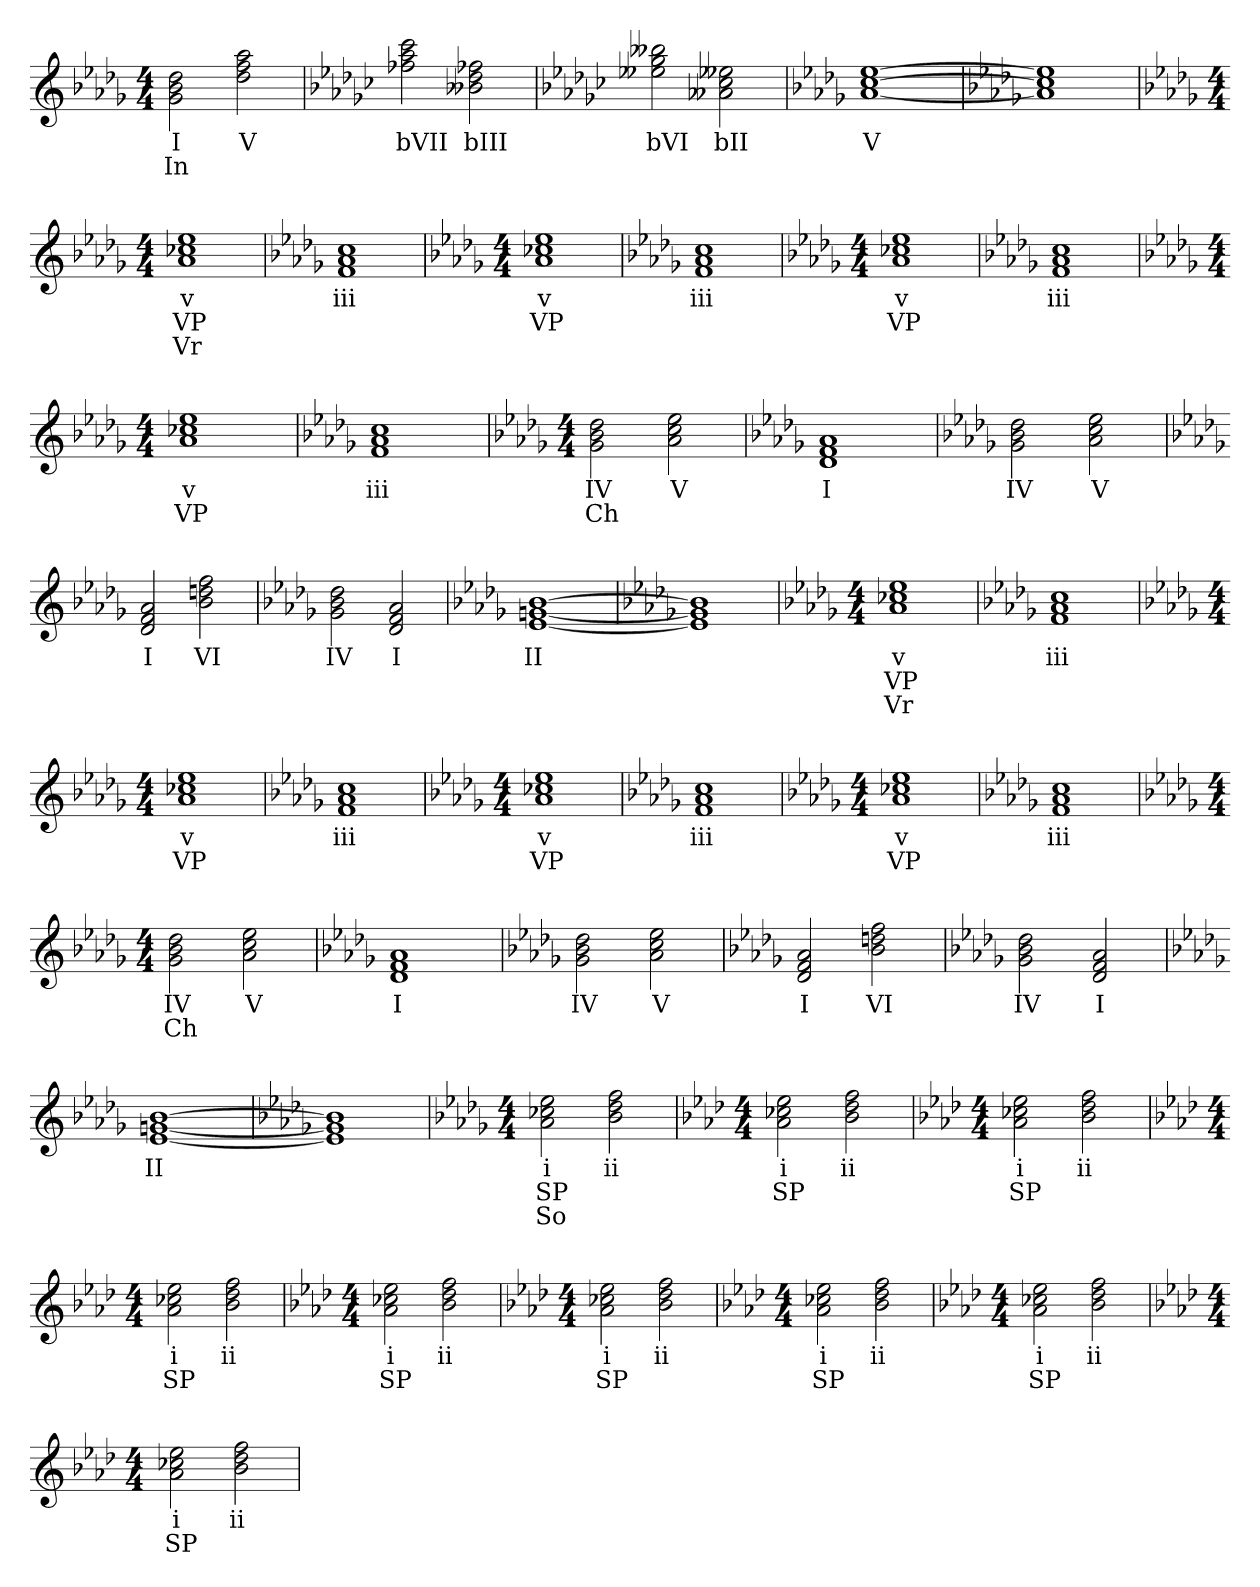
**kern	**text	**text	**text
*part1	*part1	*part1	*part1
*staff1	*staff1	*staff1	*staff1
*k[b-e-a-d-g-]	*	*	*
*D-:	*	*	*
*M4/4	*	*	*
=	=	=	=
2g- 2b- 2dd-	I	In	.
2dd- 2ff 2aa-	V	.	.
=	=	=	=
*k[b-e-a-d-g-c-]	*	*	*
*G-:	*	*	*
2ff-X 2aa- 2ccc-	bVII	.	.
2b--X 2dd- 2ff-X	bIII	.	.
=	=	=	=
*k[b-e-a-d-g-c-]	*	*	*
*G-:	*	*	*
2ee--X 2gg- 2bb--X	bVI	.	.
2a--X 2cc- 2ee--X	bII	.	.
=	=	=	=
*k[b-e-a-d-g-]	*	*	*
*D-:	*	*	*
[1a- [1cc [1ee-	V	.	.
=	=	=	=
*k[b-e-a-d-g-]	*	*	*
*D-:	*	*	*
1a-] 1cc] 1ee-]	.	.	.
=	=	=	=
*k[b-e-a-d-g-]	*	*	*
*D-:	*	*	*
*M4/4	*	*	*
1a- 1cc-X 1ee-	v	VP	Vr
=	=	=	=
*k[b-e-a-d-g-]	*	*	*
*D-:	*	*	*
1f 1a- 1cc	iii	.	.
=	=	=	=
*k[b-e-a-d-g-]	*	*	*
*D-:	*	*	*
*M4/4	*	*	*
1a- 1cc-X 1ee-	v	VP	.
=	=	=	=
*k[b-e-a-d-g-]	*	*	*
*D-:	*	*	*
1f 1a- 1cc	iii	.	.
=	=	=	=
*k[b-e-a-d-g-]	*	*	*
*D-:	*	*	*
*M4/4	*	*	*
1a- 1cc-X 1ee-	v	VP	.
=	=	=	=
*k[b-e-a-d-g-]	*	*	*
*D-:	*	*	*
1f 1a- 1cc	iii	.	.
=	=	=	=
*k[b-e-a-d-g-]	*	*	*
*D-:	*	*	*
*M4/4	*	*	*
1a- 1cc-X 1ee-	v	VP	.
=	=	=	=
*k[b-e-a-d-g-]	*	*	*
*D-:	*	*	*
1f 1a- 1cc	iii	.	.
=	=	=	=
*k[b-e-a-d-g-]	*	*	*
*D-:	*	*	*
*M4/4	*	*	*
2g- 2b- 2dd-	IV	Ch	.
2a- 2cc 2ee-	V	.	.
=	=	=	=
*k[b-e-a-d-g-]	*	*	*
*D-:	*	*	*
1d- 1f 1a-	I	.	.
=	=	=	=
*k[b-e-a-d-g-]	*	*	*
*D-:	*	*	*
2g- 2b- 2dd-	IV	.	.
2a- 2cc 2ee-	V	.	.
=	=	=	=
*k[b-e-a-d-g-]	*	*	*
*D-:	*	*	*
2d- 2f 2a-	I	.	.
2b- 2ddn 2ff	VI	.	.
=	=	=	=
*k[b-e-a-d-g-]	*	*	*
*D-:	*	*	*
2g- 2b- 2dd-	IV	.	.
2d- 2f 2a-	I	.	.
=	=	=	=
*k[b-e-a-d-g-]	*	*	*
*D-:	*	*	*
[1e- [1gn [1b-	II	.	.
=	=	=	=
*k[b-e-a-d-g-]	*	*	*
*D-:	*	*	*
1e-] 1gn] 1b-]	.	.	.
=	=	=	=
*k[b-e-a-d-g-]	*	*	*
*D-:	*	*	*
*M4/4	*	*	*
1a- 1cc-X 1ee-	v	VP	Vr
=	=	=	=
*k[b-e-a-d-g-]	*	*	*
*D-:	*	*	*
1f 1a- 1cc	iii	.	.
=	=	=	=
*k[b-e-a-d-g-]	*	*	*
*D-:	*	*	*
*M4/4	*	*	*
1a- 1cc-X 1ee-	v	VP	.
=	=	=	=
*k[b-e-a-d-g-]	*	*	*
*D-:	*	*	*
1f 1a- 1cc	iii	.	.
=	=	=	=
*k[b-e-a-d-g-]	*	*	*
*D-:	*	*	*
*M4/4	*	*	*
1a- 1cc-X 1ee-	v	VP	.
=	=	=	=
*k[b-e-a-d-g-]	*	*	*
*D-:	*	*	*
1f 1a- 1cc	iii	.	.
=	=	=	=
*k[b-e-a-d-g-]	*	*	*
*D-:	*	*	*
*M4/4	*	*	*
1a- 1cc-X 1ee-	v	VP	.
=	=	=	=
*k[b-e-a-d-g-]	*	*	*
*D-:	*	*	*
1f 1a- 1cc	iii	.	.
=	=	=	=
*k[b-e-a-d-g-]	*	*	*
*D-:	*	*	*
*M4/4	*	*	*
2g- 2b- 2dd-	IV	Ch	.
2a- 2cc 2ee-	V	.	.
=	=	=	=
*k[b-e-a-d-g-]	*	*	*
*D-:	*	*	*
1d- 1f 1a-	I	.	.
=	=	=	=
*k[b-e-a-d-g-]	*	*	*
*D-:	*	*	*
2g- 2b- 2dd-	IV	.	.
2a- 2cc 2ee-	V	.	.
=	=	=	=
*k[b-e-a-d-g-]	*	*	*
*D-:	*	*	*
2d- 2f 2a-	I	.	.
2b- 2ddn 2ff	VI	.	.
=	=	=	=
*k[b-e-a-d-g-]	*	*	*
*D-:	*	*	*
2g- 2b- 2dd-	IV	.	.
2d- 2f 2a-	I	.	.
=	=	=	=
*k[b-e-a-d-g-]	*	*	*
*D-:	*	*	*
[1e- [1gn [1b-	II	.	.
=	=	=	=
*k[b-e-a-d-g-]	*	*	*
*D-:	*	*	*
1e-] 1gn] 1b-]	.	.	.
=	=	=	=
*k[b-e-a-d-g-]	*	*	*
*D-:	*	*	*
*M4/4	*	*	*
2a- 2cc-X 2ee-	i	SP	So
2b- 2dd- 2ff	ii	.	.
=	=	=	=
*k[b-e-a-d-]	*	*	*
*A-:	*	*	*
*M4/4	*	*	*
2a- 2cc-X 2ee-	i	SP	.
2b- 2dd- 2ff	ii	.	.
=	=	=	=
*k[b-e-a-d-]	*	*	*
*A-:	*	*	*
*M4/4	*	*	*
2a- 2cc-X 2ee-	i	SP	.
2b- 2dd- 2ff	ii	.	.
=	=	=	=
*k[b-e-a-d-]	*	*	*
*A-:	*	*	*
*M4/4	*	*	*
2a- 2cc-X 2ee-	i	SP	.
2b- 2dd- 2ff	ii	.	.
=	=	=	=
*k[b-e-a-d-]	*	*	*
*A-:	*	*	*
*M4/4	*	*	*
2a- 2cc-X 2ee-	i	SP	.
2b- 2dd- 2ff	ii	.	.
=	=	=	=
*k[b-e-a-d-]	*	*	*
*A-:	*	*	*
*M4/4	*	*	*
2a- 2cc-X 2ee-	i	SP	.
2b- 2dd- 2ff	ii	.	.
=	=	=	=
*k[b-e-a-d-]	*	*	*
*A-:	*	*	*
*M4/4	*	*	*
2a- 2cc-X 2ee-	i	SP	.
2b- 2dd- 2ff	ii	.	.
=	=	=	=
*k[b-e-a-d-]	*	*	*
*A-:	*	*	*
*M4/4	*	*	*
2a- 2cc-X 2ee-	i	SP	.
2b- 2dd- 2ff	ii	.	.
=	=	=	=
*k[b-e-a-d-]	*	*	*
*A-:	*	*	*
*M4/4	*	*	*
2a- 2cc-X 2ee-	i	SP	.
2b- 2dd- 2ff	ii	.	.
=	=	=	=
*-	*-	*-	*-
